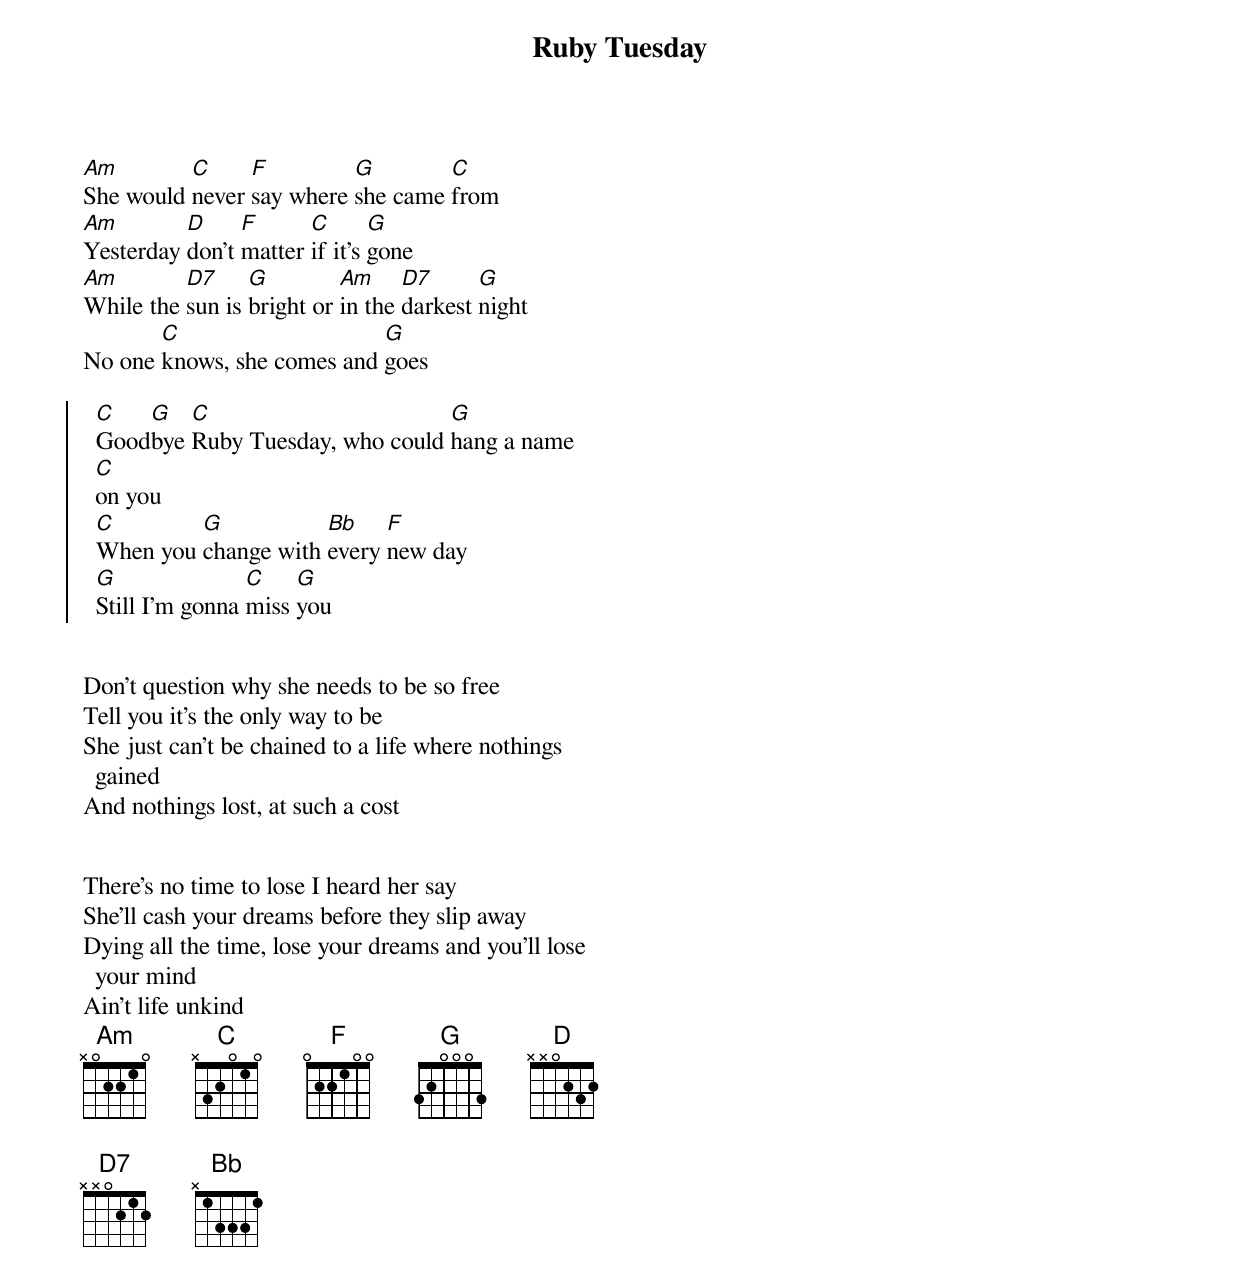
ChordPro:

{title: Ruby Tuesday}
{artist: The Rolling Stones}
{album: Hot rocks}
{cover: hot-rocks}
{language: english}
{columns: 2}
{define: Am frets X 0 2 2 1 0}
{define: C frets X 3 2 0 1 0}
{define: F base-fret 1 frets 0 2 2 1 0 0}
{define: G frets 3 2 0 0 0 3}
{define: D frets X X 0 2 3 2}
{define: D7 frets X X 0 2 1 2}
{define: B& base-fret 1 frets X 0 2 2 2 0}


[Am]She would [C]never [F]say where [G]she came [C]from
[Am]Yesterday [D]don't [F]matter [C]if it's [G]gone
[Am]While the [D7]sun is [G]bright or [Am]in the [D7]darkest [G]night
No one [C]knows, she comes and [G]goes

{start_of_chorus}
  [C]Good[G]bye [C]Ruby Tuesday, who could [G]hang a name [C]on you
  [C]When you [G]change with [Bb]every [F]new day
  [G]Still I'm gonna [C]miss [G]you
{end_of_chorus}


Don't question why she needs to be so free
Tell you it's the only way to be
She just can't be chained to a life where nothings gained
And nothings lost, at such a cost


There's no time to lose I heard her say
She'll cash your dreams before they slip away
Dying all the time, lose your dreams and you'll lose your mind
Ain't life unkind
